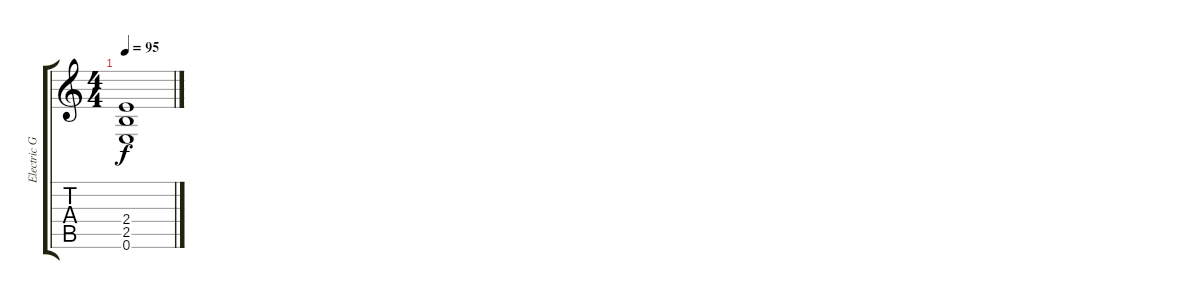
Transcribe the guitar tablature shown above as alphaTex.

\track ("Electric Guitar" "Electric G") {instrument overdrivenguitar}
\staff {score tabs}
\tuning (E4 B3 G3 D3 A2 E2) {hide}
\ts (4 4)
\tempo 95
\clef g2
\ks c
(2.4{t} 2.5{t} 0.6{t}).1{dy f}
